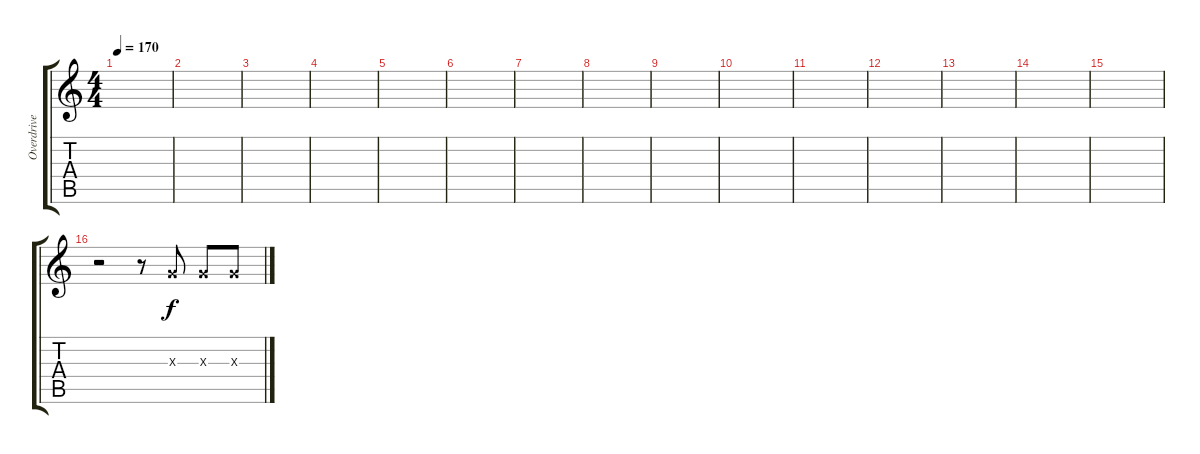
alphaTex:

\track ("Overdrive Guitar" "Overdrive ") {instrument overdrivenguitar}
\staff {score tabs}
\tuning (E4 B3 G3 D3 A2 E2) {hide}
\ts (4 4)
\tempo 170
\clef g2
\ks c
|
|
|
|
|
|
|
|
|
|
|
|
|
|
|
r.2 r.8 0.3{x}.8 0.3{x}.8 0.3{x}.8
